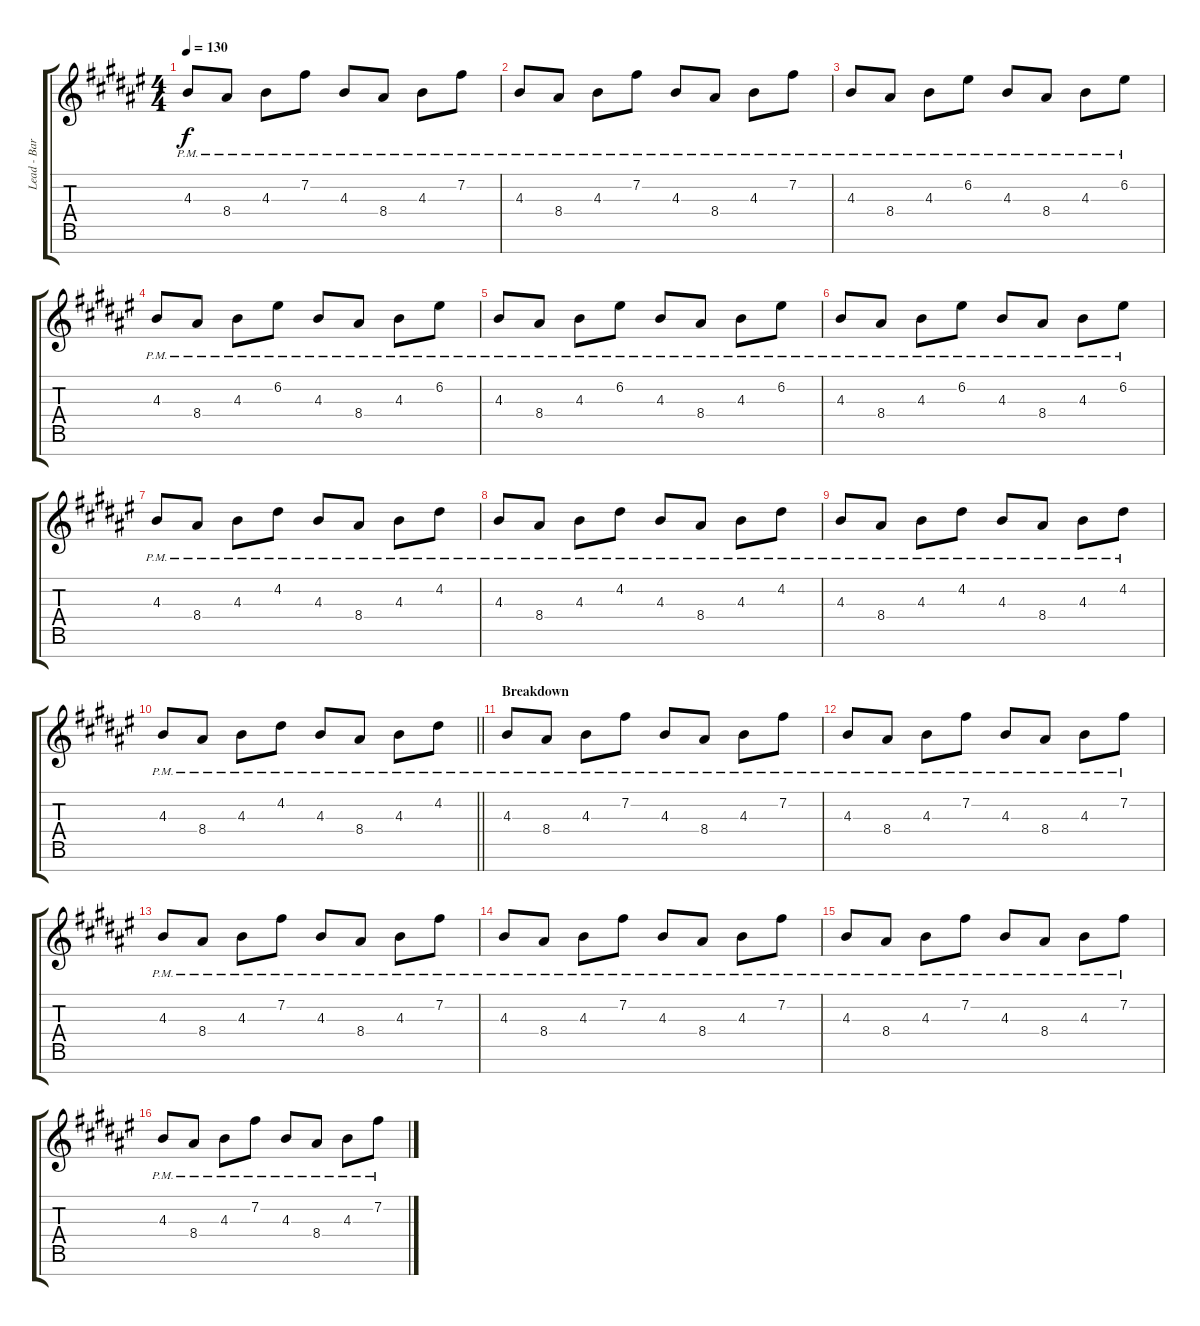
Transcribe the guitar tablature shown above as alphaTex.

\track ("Lead - Bart Hennephof" "Lead - Bar") {instrument overdrivenguitar}
\staff {score tabs}
\tuning (E4 B3 G3 D3 A2 E2 B1) {hide}
\ts (4 4)
\tempo 130
\clef g2
\ks d#minor
4.3{pm}.8{dy f} 8.4{pm}.8 4.3{pm}.8 7.2{pm}.8 4.3{pm}.8 8.4{pm}.8 4.3{pm}.8 7.2{pm}.8 |
4.3{pm}.8 8.4{pm}.8 4.3{pm}.8 7.2{pm}.8 4.3{pm}.8 8.4{pm}.8 4.3{pm}.8 7.2{pm}.8 |
4.3{pm}.8 8.4{pm}.8 4.3{pm}.8 6.2{pm}.8 4.3{pm}.8 8.4{pm}.8 4.3{pm}.8 6.2{pm}.8 |
4.3{pm}.8 8.4{pm}.8 4.3{pm}.8 6.2{pm}.8 4.3{pm}.8 8.4{pm}.8 4.3{pm}.8 6.2{pm}.8 |
4.3{pm}.8 8.4{pm}.8 4.3{pm}.8 6.2{pm}.8 4.3{pm}.8 8.4{pm}.8 4.3{pm}.8 6.2{pm}.8 |
4.3{pm}.8 8.4{pm}.8 4.3{pm}.8 6.2{pm}.8 4.3{pm}.8 8.4{pm}.8 4.3{pm}.8 6.2{pm}.8 |
4.3{pm}.8 8.4{pm}.8 4.3{pm}.8 4.2{pm}.8 4.3{pm}.8 8.4{pm}.8 4.3{pm}.8 4.2{pm}.8 |
4.3{pm}.8 8.4{pm}.8 4.3{pm}.8 4.2{pm}.8 4.3{pm}.8 8.4{pm}.8 4.3{pm}.8 4.2{pm}.8 |
4.3{pm}.8 8.4{pm}.8 4.3{pm}.8 4.2{pm}.8 4.3{pm}.8 8.4{pm}.8 4.3{pm}.8 4.2{pm}.8 |
\barLineRight lightlight
4.3{pm}.8 8.4{pm}.8 4.3{pm}.8 4.2{pm}.8 4.3{pm}.8 8.4{pm}.8 4.3{pm}.8 4.2{pm}.8 |
\section ("" "Breakdown")
4.3{pm}.8 8.4{pm}.8 4.3{pm}.8 7.2{pm}.8 4.3{pm}.8 8.4{pm}.8 4.3{pm}.8 7.2{pm}.8 |
4.3{pm}.8 8.4{pm}.8 4.3{pm}.8 7.2{pm}.8 4.3{pm}.8 8.4{pm}.8 4.3{pm}.8 7.2{pm}.8 |
4.3{pm}.8 8.4{pm}.8 4.3{pm}.8 7.2{pm}.8 4.3{pm}.8 8.4{pm}.8 4.3{pm}.8 7.2{pm}.8 |
4.3{pm}.8 8.4{pm}.8 4.3{pm}.8 7.2{pm}.8 4.3{pm}.8 8.4{pm}.8 4.3{pm}.8 7.2{pm}.8 |
4.3{pm}.8 8.4{pm}.8 4.3{pm}.8 7.2{pm}.8 4.3{pm}.8 8.4{pm}.8 4.3{pm}.8 7.2{pm}.8 |
4.3{pm}.8 8.4{pm}.8 4.3{pm}.8 7.2{pm}.8 4.3{pm}.8 8.4{pm}.8 4.3{pm}.8 7.2{pm}.8
